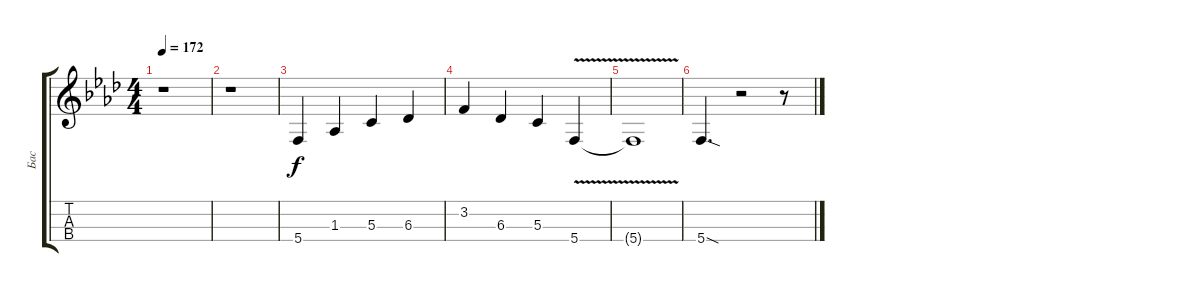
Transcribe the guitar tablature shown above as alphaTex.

\track ("Бас" "Бас") {instrument electricbassfinger}
\staff {score tabs}
\tuning (A3 D3 G2 C2) {hide}
\ts (4 4)
\tempo 172
\clef g2
\ks ab
r.1{dy f} |
r.1 |
5.4.4 1.3.4 5.3.4 6.3.4 |
3.2.4 6.3.4 5.3.4 5.4{v}.4 |
5.4{v t}.1 |
5.4{sod}.4{d} r.2 r.8
